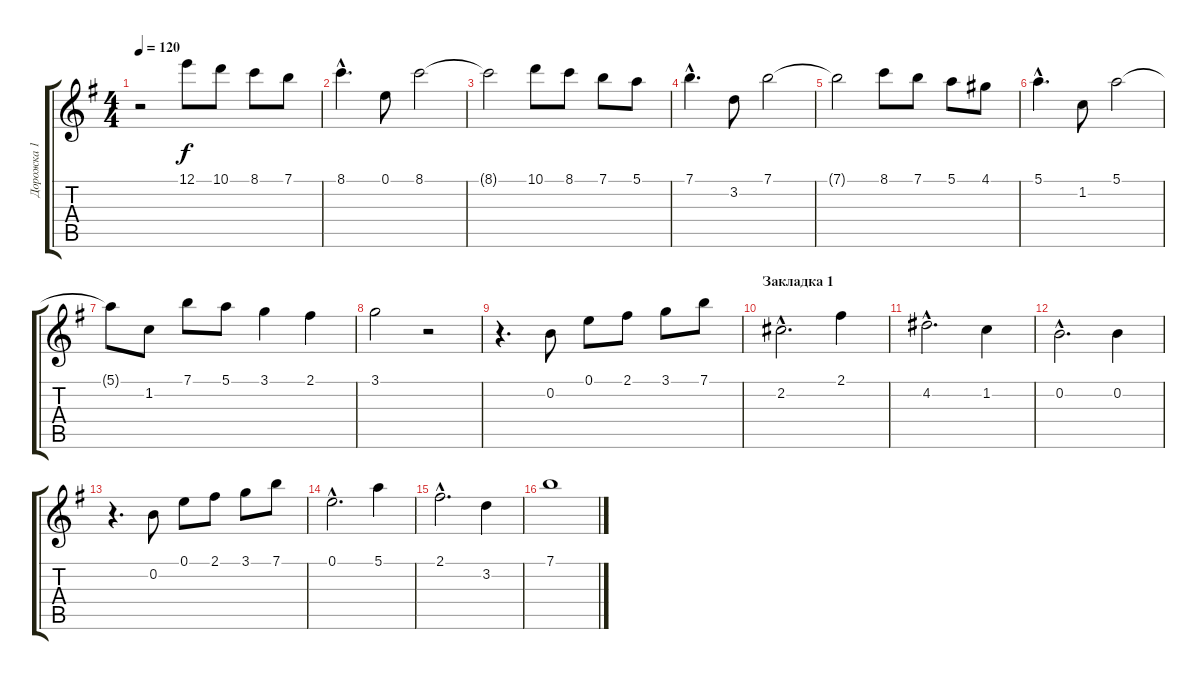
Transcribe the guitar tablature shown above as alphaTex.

\track ("Дорожка 1" "Дорожка 1") {instrument acousticguitarnylon}
\staff {score tabs}
\tuning (E4 B3 G3 D3 A2 E2) {hide}
\ts (4 4)
\tempo 120
\clef g2
\ks g
r.2{dy f} 12.1.8 10.1.8 8.1.8 7.1.8 |
8.1{hac}.4{d} 0.1.8 8.1.2 |
8.1{t}.2 10.1.8 8.1.8 7.1.8 5.1.8 |
7.1{hac}.4{d} 3.2.8 7.1.2 |
7.1{t}.2 8.1.8 7.1.8 5.1.8 4.1.8 |
5.1{hac}.4{d} 1.2.8 5.1.2 |
5.1{t}.8 1.2.8 7.1.8 5.1.8 3.1.4 2.1.4 |
3.1.2 r.2 |
r.4{d} 0.2.8 0.1.8 2.1.8 3.1.8 7.1.8 |
\section ("" "Закладка 1")
2.2{hac}.2{d} 2.1.4 |
4.2{hac}.2{d} 1.2.4 |
0.2{hac}.2{d} 0.2.4 |
r.4{d} 0.2.8 0.1.8 2.1.8 3.1.8 7.1.8 |
0.1{hac}.2{d} 5.1.4 |
2.1{hac}.2{d} 3.2.4 |
7.1.1
